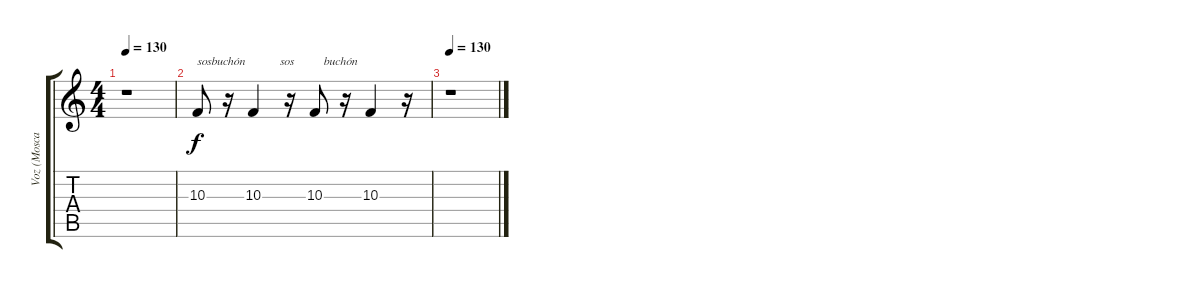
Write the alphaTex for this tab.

\track ("Voz (Mosca)" "Voz (Mosca") {instrument lead1square}
\staff {score tabs}
\tuning (E4 B3 G3 D3 A2 E2) {hide}
\ts (4 4)
\tempo 130
\clef g2
\ks c
r.1{dy f} |
10.3.8{txt "sosbuchón"} r.16 10.3.4{txt "         sos"} r.16 10.3.8{txt "   buchón"} r.16 10.3.4 r.16 |
\tempo 130
r.1
